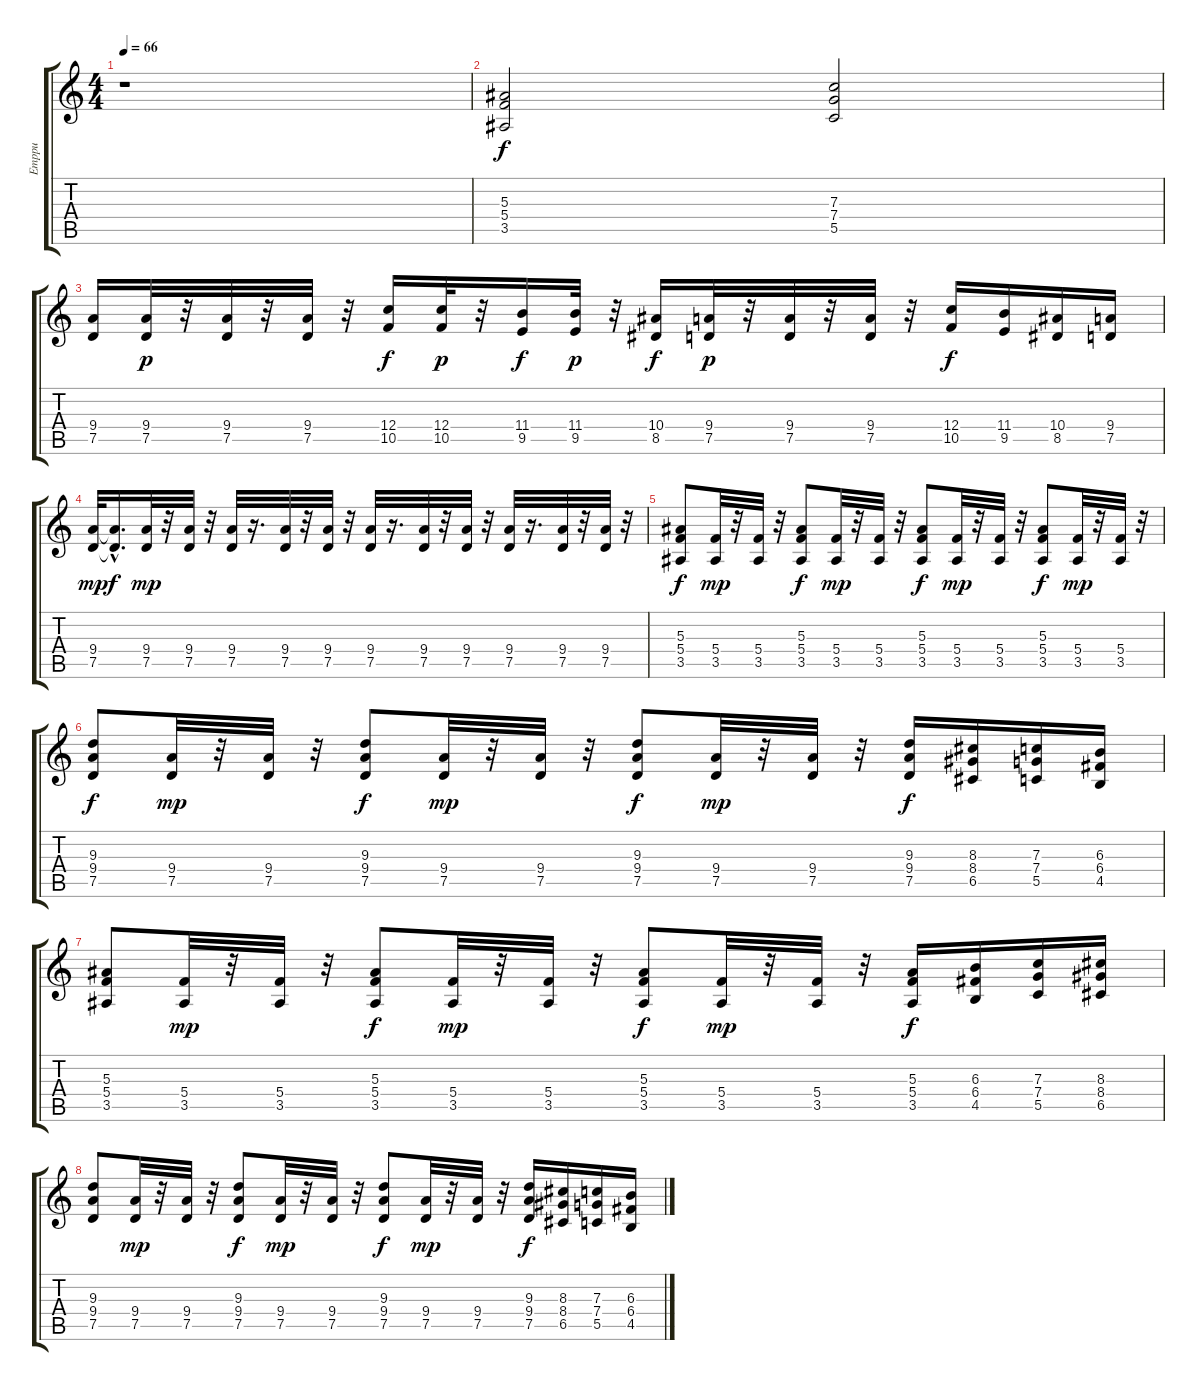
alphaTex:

\track ("Emppu" "Emppu") {instrument distortionguitar}
\staff {score tabs}
\tuning (D4 A3 F3 C3 G2 D2) {hide}
\ts (4 4)
\tempo 66
\clef g2
\ks c
r.1{dy f} |
(5.3 5.4 3.5).2 (7.3 7.4 5.5).2 |
(9.4 7.5).16 (9.4 7.5).32{dy p} r.32 (9.4 7.5).32 r.32 (9.4 7.5).32 r.32 (12.4 10.5).16{dy f} (12.4 10.5).32{dy p} r.32 (11.4 9.5).16{dy f} (11.4 9.5).32{dy p} r.32 (10.4 8.5).16{dy f} (9.4 7.5).32{dy p} r.32 (9.4 7.5).32 r.32 (9.4 7.5).32 r.32 (12.4 10.5).16{dy f} (11.4 9.5).16 (10.4 8.5).16 (9.4 7.5).16 |
(9.4 7.5).32{dy mp} (9.4{hac t} 7.5{hac t}).16{d dy f} (9.4 7.5).32{dy mp} r.32 (9.4 7.5).32 r.32 (9.4 7.5).32 r.16{d} (9.4 7.5).32 r.32 (9.4 7.5).32 r.32 (9.4 7.5).32 r.16{d} (9.4 7.5).32 r.32 (9.4 7.5).32 r.32 (9.4 7.5).32 r.16{d} (9.4 7.5).32 r.32 (9.4 7.5).32 r.32 |
(5.3 5.4 3.5).8{dy f} (5.4 3.5).32{dy mp} r.32 (5.4 3.5).32 r.32 (5.3 5.4 3.5).8{dy f} (5.4 3.5).32{dy mp} r.32 (5.4 3.5).32 r.32 (5.3 5.4 3.5).8{dy f} (5.4 3.5).32{dy mp} r.32 (5.4 3.5).32 r.32 (5.3 5.4 3.5).8{dy f} (5.4 3.5).32{dy mp} r.32 (5.4 3.5).32 r.32 |
(9.3 9.4 7.5).8{dy f} (9.4 7.5).32{dy mp} r.32 (9.4 7.5).32 r.32 (9.3 9.4 7.5).8{dy f} (9.4 7.5).32{dy mp} r.32 (9.4 7.5).32 r.32 (9.3 9.4 7.5).8{dy f} (9.4 7.5).32{dy mp} r.32 (9.4 7.5).32 r.32 (9.3 9.4 7.5).16{dy f} (8.3 8.4 6.5).16 (7.3 7.4 5.5).16 (6.3 6.4 4.5).16 |
(5.3 5.4 3.5).8 (5.4 3.5).32{dy mp} r.32 (5.4 3.5).32 r.32 (5.3 5.4 3.5).8{dy f} (5.4 3.5).32{dy mp} r.32 (5.4 3.5).32 r.32 (5.3 5.4 3.5).8{dy f} (5.4 3.5).32{dy mp} r.32 (5.4 3.5).32 r.32 (5.3 5.4 3.5).16{dy f} (6.3 6.4 4.5).16 (7.3 7.4 5.5).16 (8.3 8.4 6.5).16 |
(9.3 9.4 7.5).8 (9.4 7.5).32{dy mp} r.32 (9.4 7.5).32 r.32 (9.3 9.4 7.5).8{dy f} (9.4 7.5).32{dy mp} r.32 (9.4 7.5).32 r.32 (9.3 9.4 7.5).8{dy f} (9.4 7.5).32{dy mp} r.32 (9.4 7.5).32 r.32 (9.3 9.4 7.5).16{dy f} (8.3 8.4 6.5).16 (7.3 7.4 5.5).16 (6.3 6.4 4.5).16
